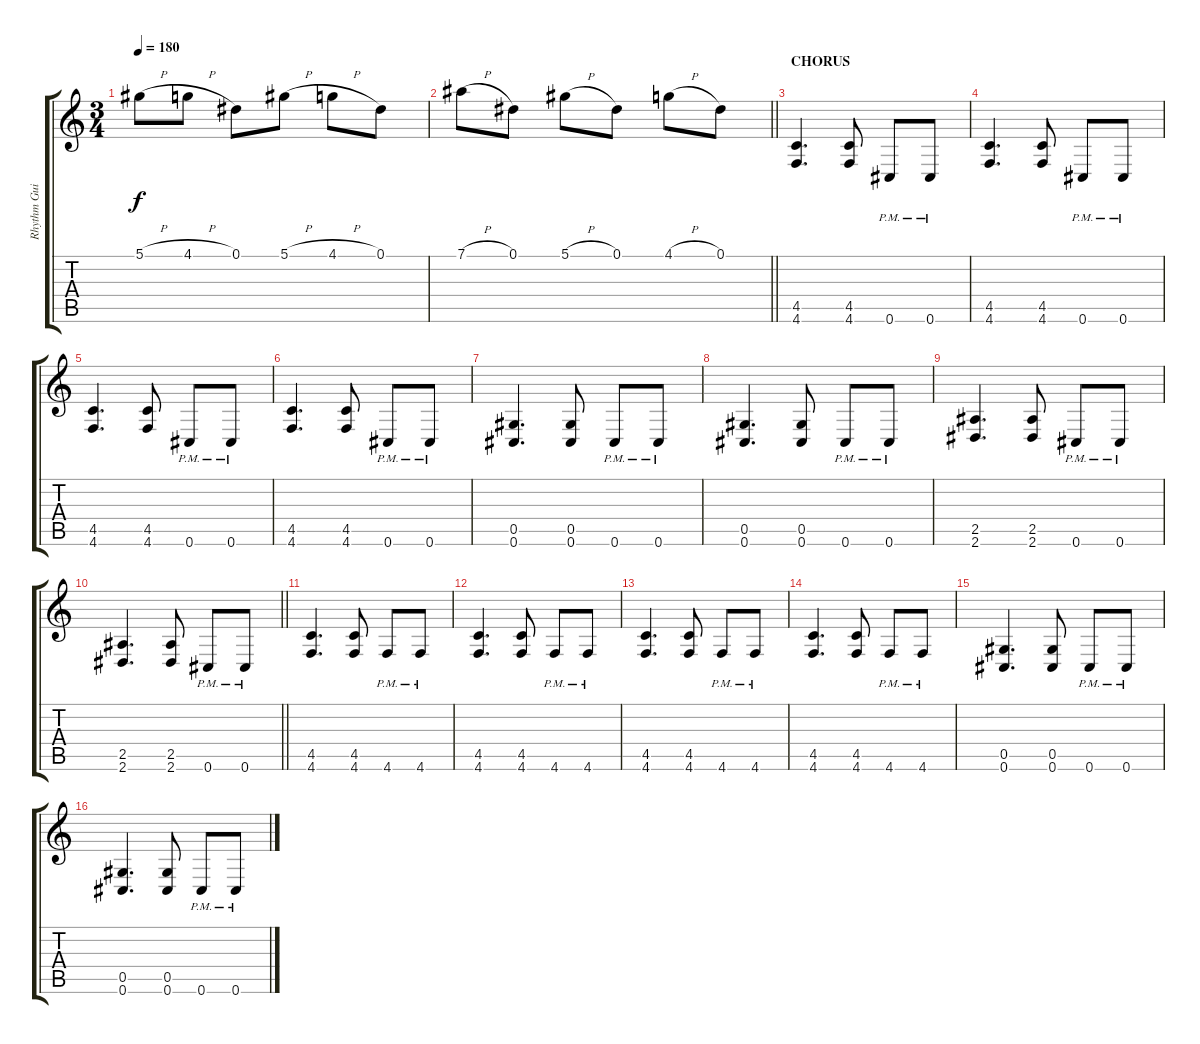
\track ("Rhythm Guitar" "Rhythm Gui") {instrument overdrivenguitar}
\staff {score tabs}
\tuning (Eb4 Bb3 Gb3 Db3 Ab2 Db2) {hide}
\ts (3 4)
\tempo 180
\clef g2
\ks c
5.1{h}.8{dy f} 4.1{h}.8 0.1.8 5.1{h}.8 4.1{h}.8 0.1.8 |
\barLineRight lightlight
7.1{h}.8 0.1.8 5.1{h}.8 0.1.8 4.1{h}.8 0.1.8 |
\section ("" "CHORUS")
(4.5 4.6).4{d} (4.5 4.6).8 0.6{pm}.8 0.6{pm}.8 |
(4.5 4.6).4{d} (4.5 4.6).8 0.6{pm}.8 0.6{pm}.8 |
(4.5 4.6).4{d} (4.5 4.6).8 0.6{pm}.8 0.6{pm}.8 |
(4.5 4.6).4{d} (4.5 4.6).8 0.6{pm}.8 0.6{pm}.8 |
(0.5 0.6).4{d} (0.5 0.6).8 0.6{pm}.8 0.6{pm}.8 |
(0.5 0.6).4{d} (0.5 0.6).8 0.6{pm}.8 0.6{pm}.8 |
(2.5 2.6).4{d} (2.5 2.6).8 0.6{pm}.8 0.6{pm}.8 |
\barLineRight lightlight
(2.5 2.6).4{d} (2.5 2.6).8 0.6{pm}.8 0.6{pm}.8 |
\section ("" "")
(4.5 4.6).4{d} (4.5 4.6).8 4.6{pm}.8 4.6{pm}.8 |
(4.5 4.6).4{d} (4.5 4.6).8 4.6{pm}.8 4.6{pm}.8 |
(4.5 4.6).4{d} (4.5 4.6).8 4.6{pm}.8 4.6{pm}.8 |
(4.5 4.6).4{d} (4.5 4.6).8 4.6{pm}.8 4.6{pm}.8 |
(0.5 0.6).4{d} (0.5 0.6).8 0.6{pm}.8 0.6{pm}.8 |
(0.5 0.6).4{d} (0.5 0.6).8 0.6{pm}.8 0.6{pm}.8
